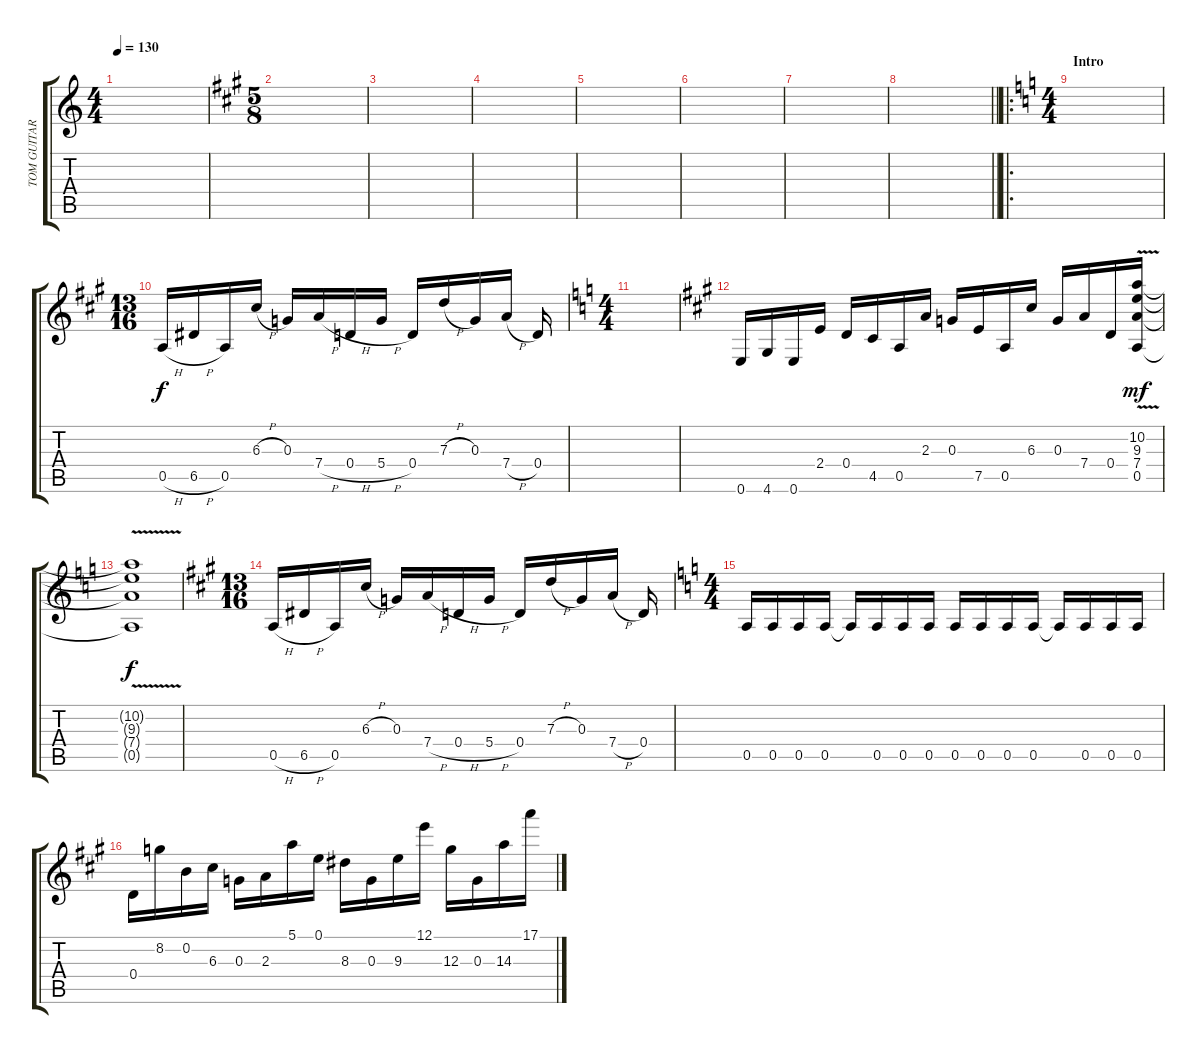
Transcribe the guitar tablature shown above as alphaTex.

\track ("TOM GUITAR" "TOM GUITAR") {instrument distortionguitar}
\staff {score tabs}
\tuning (E4 B3 G3 D3 A2 E2) {hide}
\ts (4 4)
\tempo 130
\clef g2
\ks c
|
\ts (5 8)
\ks a
|
|
|
|
|
|
\barLineRight lightlight
|
\ro
\ts (4 4)
\section ("" "Intro")
\ks c
|
\ts (13 16)
\ks a
0.5{h}.16 6.5{h}.16 0.5.16 6.3{h}.16 0.3.16 7.4{h}.16 0.4{h}.16 5.4{h}.16 0.4.16 7.3{h}.16 0.3.16 7.4{h}.16 0.4.16 |
\ts (4 4)
\ks c
|
\ks a
0.6.16 4.6.16 0.6.16 2.4.16 0.4.16 4.5.16 0.5.16 2.3.16 0.3.16 7.5.16 0.5.16 6.3.16 0.3.16 7.4.16 0.4.16 (10.2{v} 9.3 7.4 0.5).16{dy mf} |
\ks c
(10.2{t} 9.3{t} 7.4{t} 0.5{t}).1{dy f} |
\ts (13 16)
\ks a
0.5{h}.16 6.5{h}.16 0.5.16 6.3{h}.16 0.3.16 7.4{h}.16 0.4{h}.16 5.4{h}.16 0.4.16 7.3{h}.16 0.3.16 7.4{h}.16 0.4.16 |
\ts (4 4)
\ks c
0.5.16 0.5.16 0.5.16 0.5.16 0.5{t}.16 0.5.16 0.5.16 0.5.16 0.5.16 0.5.16 0.5.16 0.5.16 0.5{t}.16 0.5.16 0.5.16 0.5.16 |
\ks a
0.4.16 8.2.16 0.2.16 6.3.16 0.3.16 2.3.16 5.1.16 0.1.16 8.3.16 0.3.16 9.3.16 12.1.16 12.3.16 0.3.16 14.3.16 17.1.16
